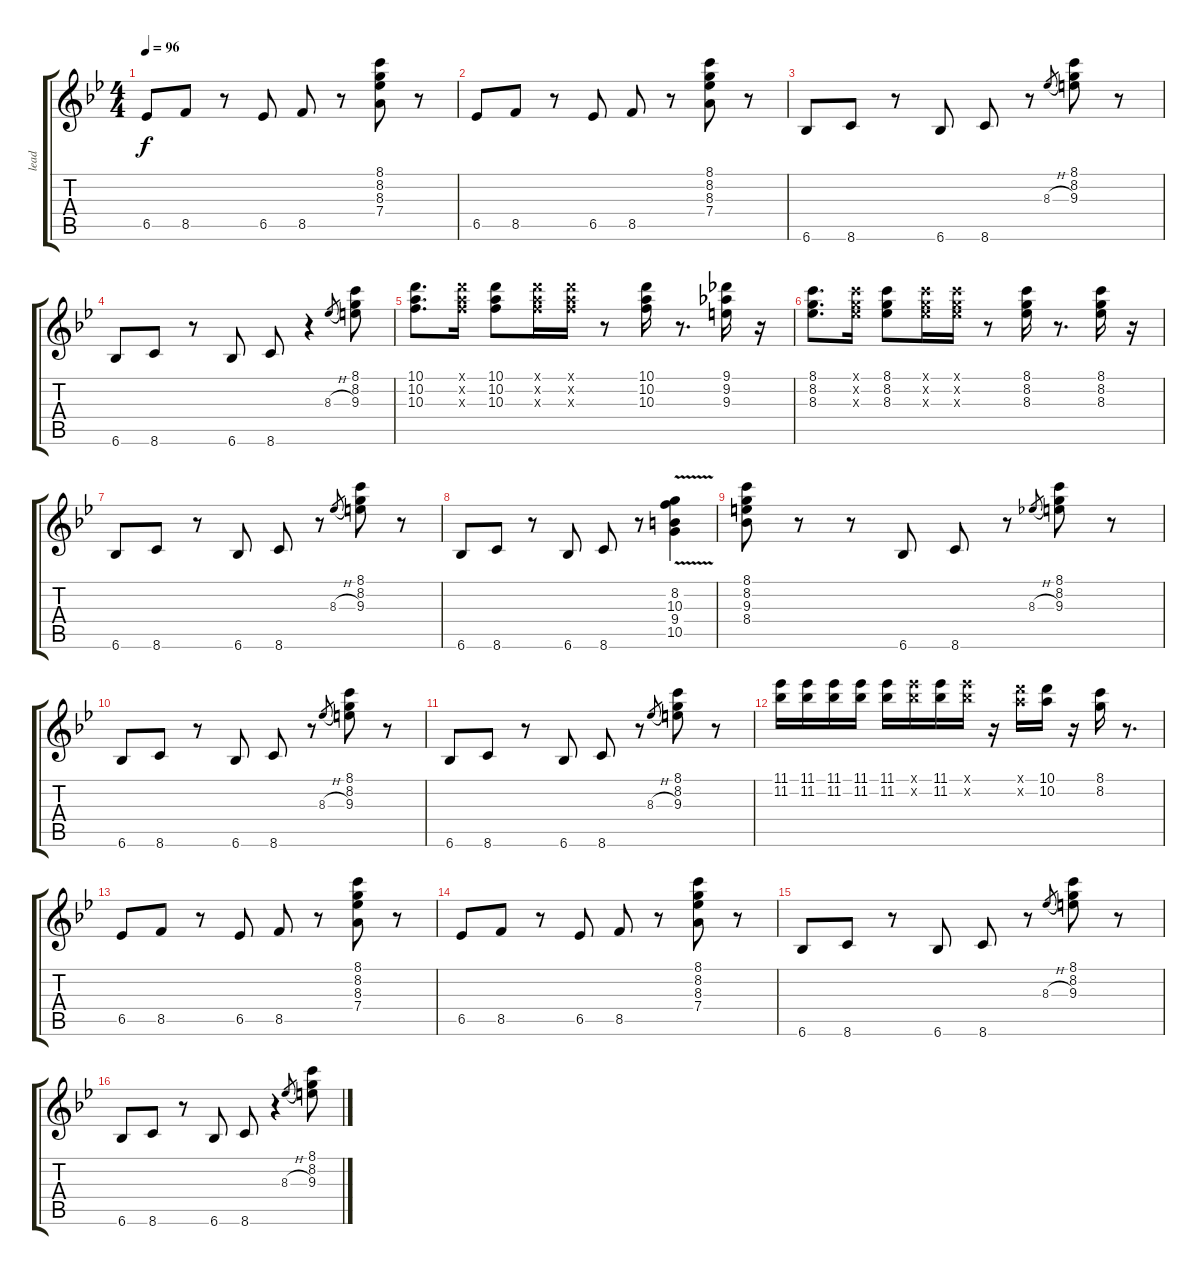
\track ("lead" "lead") {instrument overdrivenguitar}
\staff {score tabs}
\tuning (E4 B3 G3 D3 A2 E2) {hide}
\ts (4 4)
\tempo 96
\clef g2
\ks bb
6.5.8{dy f} 8.5.8 r.8 6.5.8 8.5.8 r.8 (8.1 8.2 8.3 7.4).8 r.8 |
6.5.8 8.5.8 r.8 6.5.8 8.5.8 r.8 (8.1 8.2 8.3 7.4).8 r.8 |
6.6.8 8.6.8 r.8 6.6.8 8.6.8 r.8 8.3{h}.8{gr} (8.1 8.2 9.3).8 r.8 |
6.6.8 8.6.8 r.8 6.6.8 8.6.8 r.4 8.3{h}.8{gr} (8.1 8.2 9.3).8 |
(10.1 10.2 10.3).8{d} (10.1{x} 10.2{x} 10.3{x}).16 (10.1 10.2 10.3).8 (10.1{x} 10.2{x} 10.3{x}).16 (10.1{x} 10.2{x} 10.3{x}).16 r.8 (10.1 10.2 10.3).16 r.8{d} (9.1 9.2 9.3).16 r.16 |
(8.1 8.2 8.3).8{d} (8.1{x} 8.2{x} 8.3{x}).16 (8.1 8.2 8.3).8 (8.1{x} 8.2{x} 8.3{x}).16 (8.1{x} 8.2{x} 8.3{x}).16 r.8 (8.1 8.2 8.3).16 r.8{d} (8.1 8.2 8.3).16 r.16 |
6.6.8 8.6.8 r.8 6.6.8 8.6.8 r.8 8.3{h}.8{gr} (8.1 8.2 9.3).8 r.8 |
6.6.8 8.6.8 r.8 6.6.8 8.6.8 r.8 (8.2{v} 10.3{v} 9.4{v} 10.5{v}).4 |
(8.1 8.2 9.3 8.4).8 r.8 r.8 6.6.8 8.6.8 r.8 8.3{h}.8{gr} (8.1 8.2 9.3).8 r.8 |
6.6.8 8.6.8 r.8 6.6.8 8.6.8 r.8 8.3{h}.8{gr} (8.1 8.2 9.3).8 r.8 |
6.6.8 8.6.8 r.8 6.6.8 8.6.8 r.8 8.3{h}.8{gr} (8.1 8.2 9.3).8 r.8 |
(11.1 11.2).16 (11.1 11.2).16 (11.1 11.2).16 (11.1 11.2).16 (11.1 11.2).16 (11.1{x} 11.2{x}).16 (11.1 11.2).16 (11.1{x} 11.2{x}).16 r.16 (10.1{x} 10.2{x}).16 (10.1 10.2).16 r.16 (8.1 8.2).16 r.8{d} |
6.5.8 8.5.8 r.8 6.5.8 8.5.8 r.8 (8.1 8.2 8.3 7.4).8 r.8 |
6.5.8 8.5.8 r.8 6.5.8 8.5.8 r.8 (8.1 8.2 8.3 7.4).8 r.8 |
6.6.8 8.6.8 r.8 6.6.8 8.6.8 r.8 8.3{h}.8{gr} (8.1 8.2 9.3).8 r.8 |
6.6.8 8.6.8 r.8 6.6.8 8.6.8 r.4 8.3{h}.8{gr} (8.1 8.2 9.3).8
